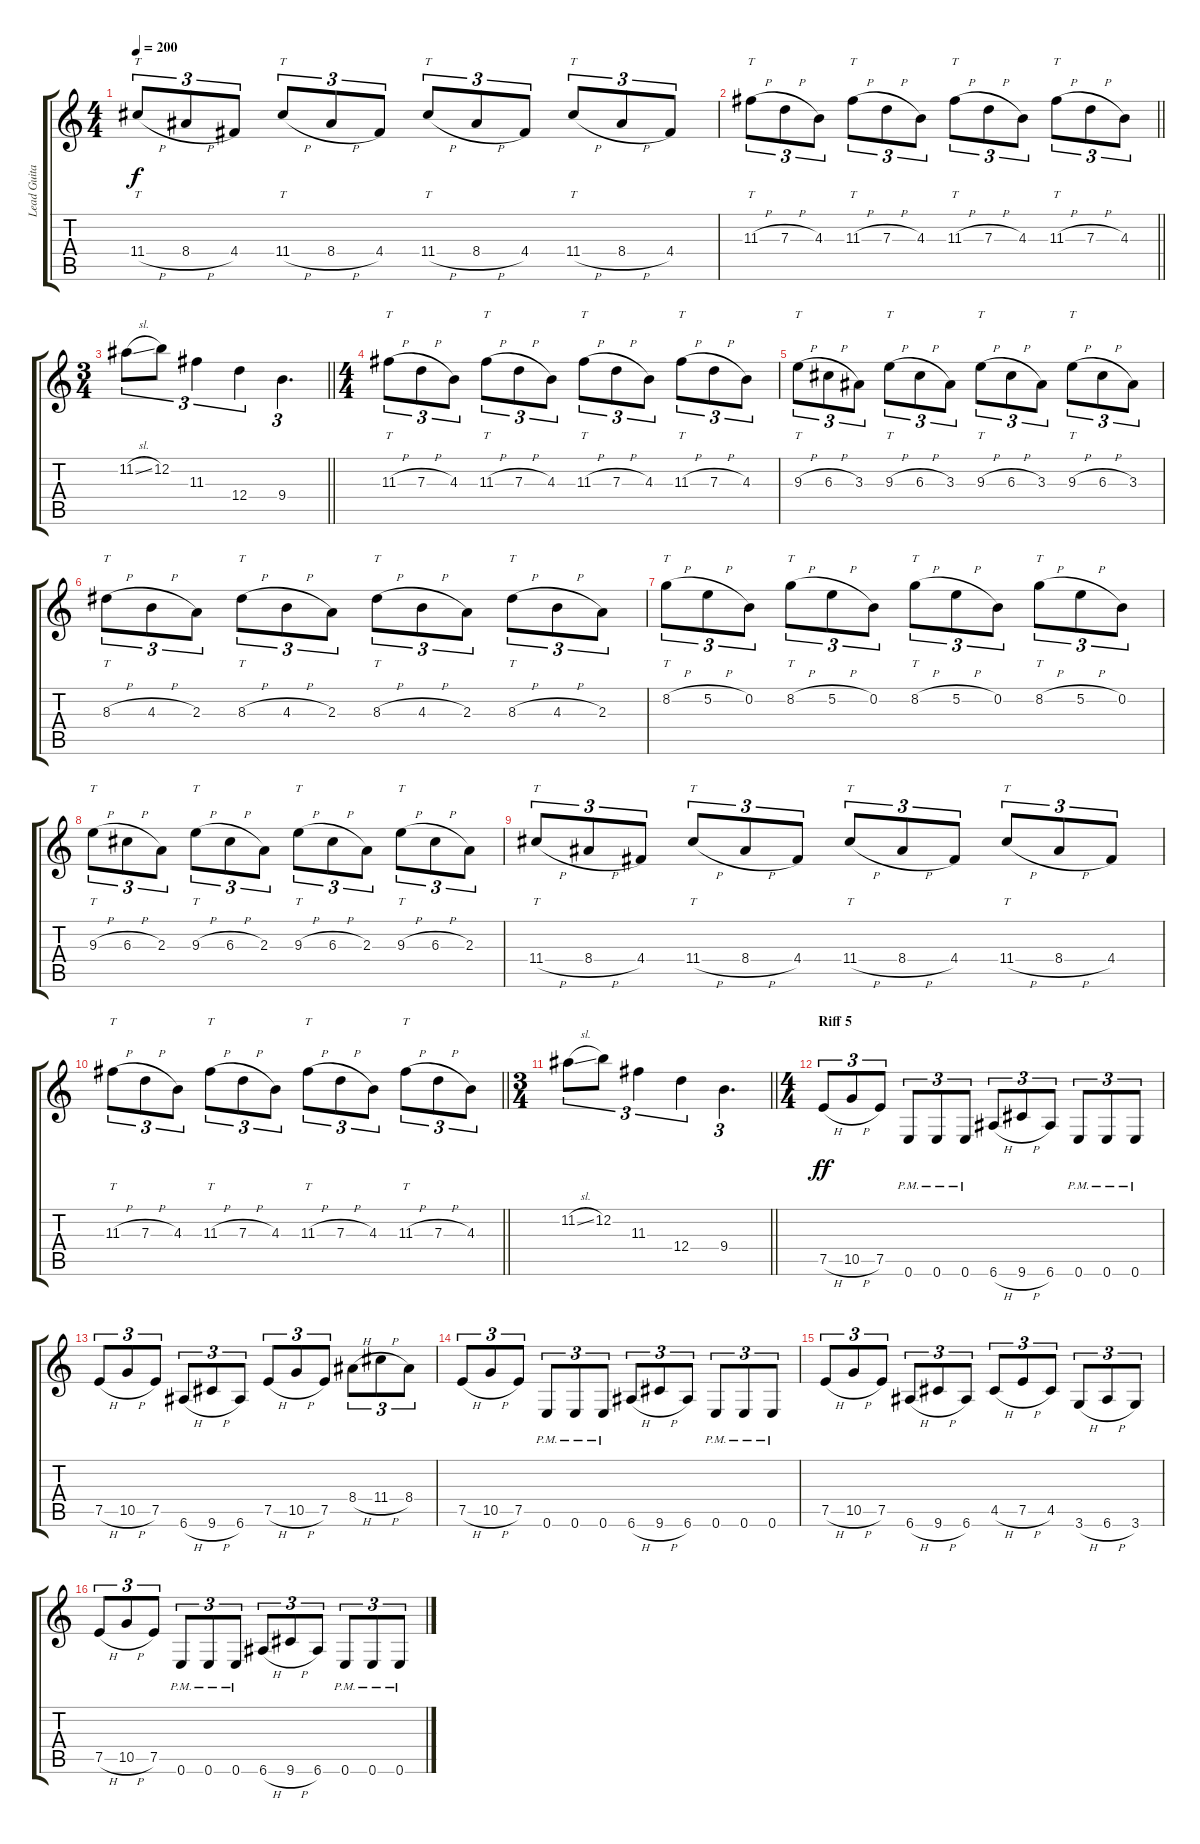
\track ("Lead Guitar" "Lead Guita") {instrument distortionguitar}
\staff {score tabs}
\tuning (E4 B3 G3 D3 A2 E2) {hide}
\ts (4 4)
\tempo 200
\clef g2
\ks c
11.4{h}.8{tt tu (3 2) dy f} 8.4{h}.8{tu (3 2)} 4.4.8{tu (3 2)} 11.4{h}.8{tt tu (3 2)} 8.4{h}.8{tu (3 2)} 4.4.8{tu (3 2)} 11.4{h}.8{tt tu (3 2)} 8.4{h}.8{tu (3 2)} 4.4.8{tu (3 2)} 11.4{h}.8{tt tu (3 2)} 8.4{h}.8{tu (3 2)} 4.4.8{tu (3 2)} |
\barLineRight lightlight
11.3{h}.8{tt tu (3 2)} 7.3{h}.8{tu (3 2)} 4.3.8{tu (3 2)} 11.3{h}.8{tt tu (3 2)} 7.3{h}.8{tu (3 2)} 4.3.8{tu (3 2)} 11.3{h}.8{tt tu (3 2)} 7.3{h}.8{tu (3 2)} 4.3.8{tu (3 2)} 11.3{h}.8{tt tu (3 2)} 7.3{h}.8{tu (3 2)} 4.3.8{tu (3 2)} |
\ts (3 4)
\barLineRight lightlight
11.2{sl}.8{tu (3 2)} 12.2.8{tu (3 2)} 11.3.4{tu (3 2)} 12.4.4{tu (3 2)} 9.4.4{d tu (3 2)} |
\ts (4 4)
11.3{h}.8{tt tu (3 2)} 7.3{h}.8{tu (3 2)} 4.3.8{tu (3 2)} 11.3{h}.8{tt tu (3 2)} 7.3{h}.8{tu (3 2)} 4.3.8{tu (3 2)} 11.3{h}.8{tt tu (3 2)} 7.3{h}.8{tu (3 2)} 4.3.8{tu (3 2)} 11.3{h}.8{tt tu (3 2)} 7.3{h}.8{tu (3 2)} 4.3.8{tu (3 2)} |
9.3{h}.8{tt tu (3 2)} 6.3{h}.8{tu (3 2)} 3.3.8{tu (3 2)} 9.3{h}.8{tt tu (3 2)} 6.3{h}.8{tu (3 2)} 3.3.8{tu (3 2)} 9.3{h}.8{tt tu (3 2)} 6.3{h}.8{tu (3 2)} 3.3.8{tu (3 2)} 9.3{h}.8{tt tu (3 2)} 6.3{h}.8{tu (3 2)} 3.3.8{tu (3 2)} |
8.3{h}.8{tt tu (3 2)} 4.3{h}.8{tu (3 2)} 2.3.8{tu (3 2)} 8.3{h}.8{tt tu (3 2)} 4.3{h}.8{tu (3 2)} 2.3.8{tu (3 2)} 8.3{h}.8{tt tu (3 2)} 4.3{h}.8{tu (3 2)} 2.3.8{tu (3 2)} 8.3{h}.8{tt tu (3 2)} 4.3{h}.8{tu (3 2)} 2.3.8{tu (3 2)} |
8.2{h}.8{tt tu (3 2)} 5.2{h}.8{tu (3 2)} 0.2.8{tu (3 2)} 8.2{h}.8{tt tu (3 2)} 5.2{h}.8{tu (3 2)} 0.2.8{tu (3 2)} 8.2{h}.8{tt tu (3 2)} 5.2{h}.8{tu (3 2)} 0.2.8{tu (3 2)} 8.2{h}.8{tt tu (3 2)} 5.2{h}.8{tu (3 2)} 0.2.8{tu (3 2)} |
9.3{h}.8{tt tu (3 2)} 6.3{h}.8{tu (3 2)} 2.3.8{tu (3 2)} 9.3{h}.8{tt tu (3 2)} 6.3{h}.8{tu (3 2)} 2.3.8{tu (3 2)} 9.3{h}.8{tt tu (3 2)} 6.3{h}.8{tu (3 2)} 2.3.8{tu (3 2)} 9.3{h}.8{tt tu (3 2)} 6.3{h}.8{tu (3 2)} 2.3.8{tu (3 2)} |
11.4{h}.8{tt tu (3 2)} 8.4{h}.8{tu (3 2)} 4.4.8{tu (3 2)} 11.4{h}.8{tt tu (3 2)} 8.4{h}.8{tu (3 2)} 4.4.8{tu (3 2)} 11.4{h}.8{tt tu (3 2)} 8.4{h}.8{tu (3 2)} 4.4.8{tu (3 2)} 11.4{h}.8{tt tu (3 2)} 8.4{h}.8{tu (3 2)} 4.4.8{tu (3 2)} |
\barLineRight lightlight
11.3{h}.8{tt tu (3 2)} 7.3{h}.8{tu (3 2)} 4.3.8{tu (3 2)} 11.3{h}.8{tt tu (3 2)} 7.3{h}.8{tu (3 2)} 4.3.8{tu (3 2)} 11.3{h}.8{tt tu (3 2)} 7.3{h}.8{tu (3 2)} 4.3.8{tu (3 2)} 11.3{h}.8{tt tu (3 2)} 7.3{h}.8{tu (3 2)} 4.3.8{tu (3 2)} |
\ts (3 4)
\section ("" "")
\barLineRight lightlight
11.2{sl}.8{tu (3 2)} 12.2.8{tu (3 2)} 11.3.4{tu (3 2)} 12.4.4{tu (3 2)} 9.4.4{d tu (3 2)} |
\ts (4 4)
\section ("" "Riff 5")
7.5{h}.8{tu (3 2) dy ff} 10.5{h}.8{tu (3 2)} 7.5.8{tu (3 2)} 0.6{pm}.8{tu (3 2)} 0.6{pm}.8{tu (3 2)} 0.6{pm}.8{tu (3 2)} 6.6{h}.8{tu (3 2)} 9.6{h}.8{tu (3 2)} 6.6.8{tu (3 2)} 0.6{pm}.8{tu (3 2)} 0.6{pm}.8{tu (3 2)} 0.6{pm}.8{tu (3 2)} |
7.5{h}.8{tu (3 2)} 10.5{h}.8{tu (3 2)} 7.5.8{tu (3 2)} 6.6{h}.8{tu (3 2)} 9.6{h}.8{tu (3 2)} 6.6.8{tu (3 2)} 7.5{h}.8{tu (3 2)} 10.5{h}.8{tu (3 2)} 7.5.8{tu (3 2)} 8.4{h}.8{tu (3 2)} 11.4{h}.8{tu (3 2)} 8.4.8{tu (3 2)} |
7.5{h}.8{tu (3 2)} 10.5{h}.8{tu (3 2)} 7.5.8{tu (3 2)} 0.6{pm}.8{tu (3 2)} 0.6{pm}.8{tu (3 2)} 0.6{pm}.8{tu (3 2)} 6.6{h}.8{tu (3 2)} 9.6{h}.8{tu (3 2)} 6.6.8{tu (3 2)} 0.6{pm}.8{tu (3 2)} 0.6{pm}.8{tu (3 2)} 0.6{pm}.8{tu (3 2)} |
7.5{h}.8{tu (3 2)} 10.5{h}.8{tu (3 2)} 7.5.8{tu (3 2)} 6.6{h}.8{tu (3 2)} 9.6{h}.8{tu (3 2)} 6.6.8{tu (3 2)} 4.5{h}.8{tu (3 2)} 7.5{h}.8{tu (3 2)} 4.5.8{tu (3 2)} 3.6{h}.8{tu (3 2)} 6.6{h}.8{tu (3 2)} 3.6.8{tu (3 2)} |
7.5{h}.8{tu (3 2)} 10.5{h}.8{tu (3 2)} 7.5.8{tu (3 2)} 0.6{pm}.8{tu (3 2)} 0.6{pm}.8{tu (3 2)} 0.6{pm}.8{tu (3 2)} 6.6{h}.8{tu (3 2)} 9.6{h}.8{tu (3 2)} 6.6.8{tu (3 2)} 0.6{pm}.8{tu (3 2)} 0.6{pm}.8{tu (3 2)} 0.6{pm}.8{tu (3 2)}
